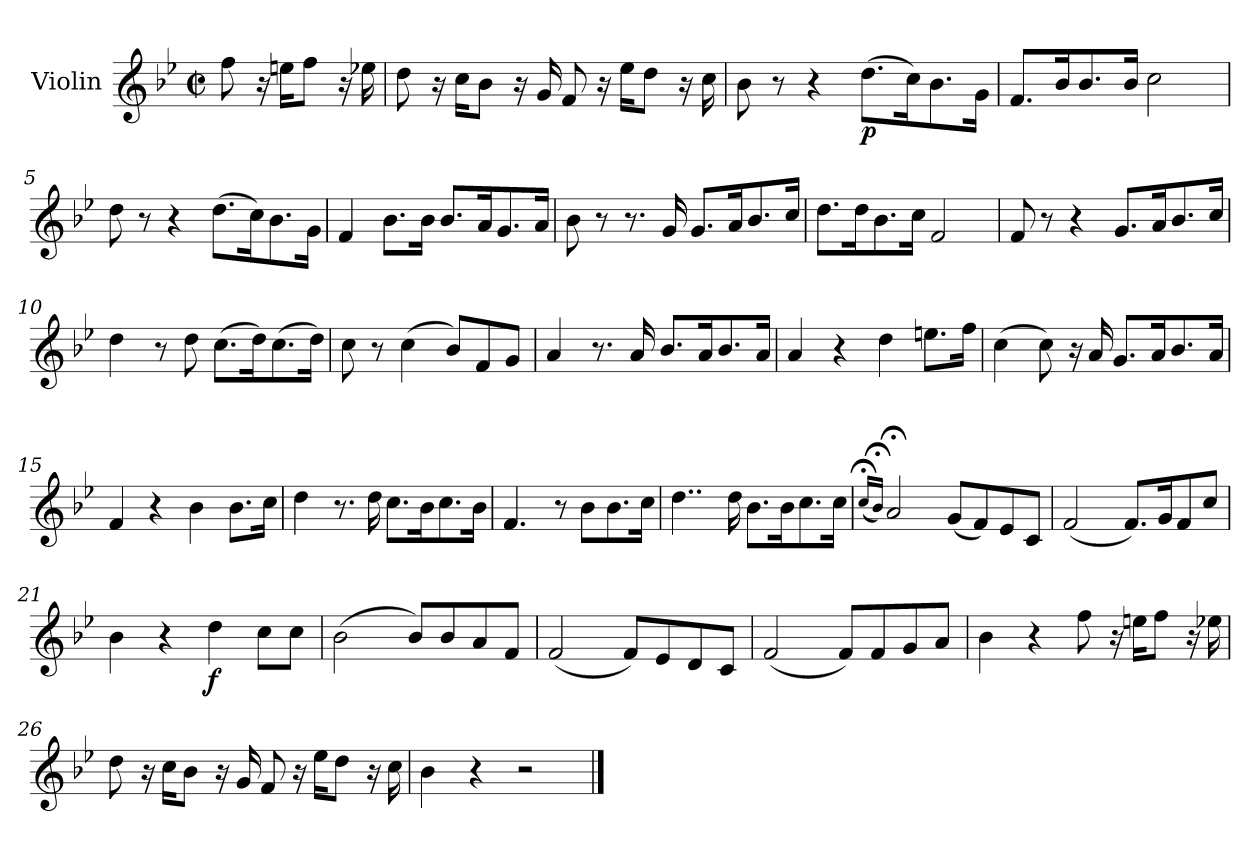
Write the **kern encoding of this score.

**kern	**dynam
*part1	*part1
*staff1	*staff1
*I"Violin	*
*I'Vln.	*
*clefG2	*
*k[b-e-]	*
*M2/2	*
*met(c|)	*
=1	=1
8ff\	.
16r	.
16een\KL	.
8ff\J	.
16r	.
16ee-X\	.
=2	=2
8dd\	.
16r	.
16cc\KL	.
8b-\J	.
16r	.
16g/	.
8f/	.
16r	.
16ee-\KL	.
8dd\J	.
16r	.
16cc\	.
=3	=3
8b-\	.
8r	.
4r	.
!	!LO:DY:b
(>8.dd\L	p
16cc\k)	.
8.b-\	.
16g\Jk	.
=4	=4
8.f/L	.
16b-/k	.
8.b-/	.
16b-/Jk	.
2cc\	.
!!LO:LB:g=z
=5	=5
8dd\	.
8r	.
4r	.
(>8.dd\L	.
16cc\k)	.
8.b-\	.
16g\Jk	.
=6	=6
4f/	.
8.b-\L	.
16b-\Jk	.
8.b-/L	.
16a/k	.
8.g/	.
16a/Jk	.
=7	=7
8b-\	.
8r	.
8.r	.
16g/	.
8.g/L	.
16a/k	.
8.b-/	.
16cc/Jk	.
=8	=8
8.dd\L	.
16dd\k	.
8.b-\	.
16cc\Jk	.
2f/	.
!!LO:LB:g=z
=9	=9
8f/	.
8r	.
4r	.
8.g/L	.
16a/k	.
8.b-/	.
16cc/Jk	.
=10	=10
4dd\	.
8r	.
8dd\	.
(>8.cc\L	.
16dd\k)	.
(>8.cc\	.
16dd\Jk)	.
=11	=11
8cc\	.
8r	.
(>4cc\	.
8b-/L)	.
8f/	.
8g/J	.
=12	=12
4a/	.
8.r	.
16a/	.
8.b-/L	.
16a/k	.
8.b-/	.
16a/Jk	.
!!LO:LB:g=z
=13	=13
4a/	.
4r	.
4dd\	.
8.een\L	.
16ff\Jk	.
=14	=14
(>4cc\	.
8cc\)	.
16r	.
16a/	.
8.g/L	.
16a/k	.
8.b-/	.
16a/Jk	.
=15	=15
4f/	.
4r	.
4b-\	.
8.b-\L	.
16cc\Jk	.
=16	=16
4dd\	.
8.r	.
16dd\	.
8.cc\L	.
16b-\k	.
8.cc\	.
16b-\Jk	.
!!LO:LB:g=z
=17	=17
4.f/	.
8r	.
8b-\L	.
8.b-\	.
16cc\Jk	.
=18	=18
4..dd\	.
16dd\	.
8.b-\L	.
16b-\k	.
8.cc\	.
16cc\Jk	.
=19	=19
(<16qqcc;</LL	.
16qqb-;</JJ)	.
2a;</	.
(<8g/L	.
8f/)	.
8e-/	.
8c/J	.
=20	=20
(<2f/	.
8.f/L)	.
16g/k	.
8f/	.
8cc/J	.
=21	=21
4b-\	.
4r	.
!	!LO:DY:b
4dd\	f
8cc\L	.
8cc\J	.
!!LO:LB:g=z
=22	=22
(>2b-\	.
8b-/L)	.
8b-/	.
8a/	.
8f/J	.
=23	=23
(<2f/	.
8f/L)	.
8e-/	.
8d/	.
8c/J	.
=24	=24
(<2f/	.
8f/L)	.
8f/	.
8g/	.
8a/J	.
=25	=25
4b-\	.
4r	.
8ff\	.
16r	.
16een\KL	.
8ff\J	.
16r	.
16ee-X\	.
!!LO:LB:g=z
=26	=26
8dd\	.
16r	.
16cc\KL	.
8b-\J	.
16r	.
16g/	.
8f/	.
16r	.
16ee-\KL	.
8dd\J	.
16r	.
16cc\	.
=27	=27
4b-\	.
4r	.
2r	.
==	==
*-	*-
